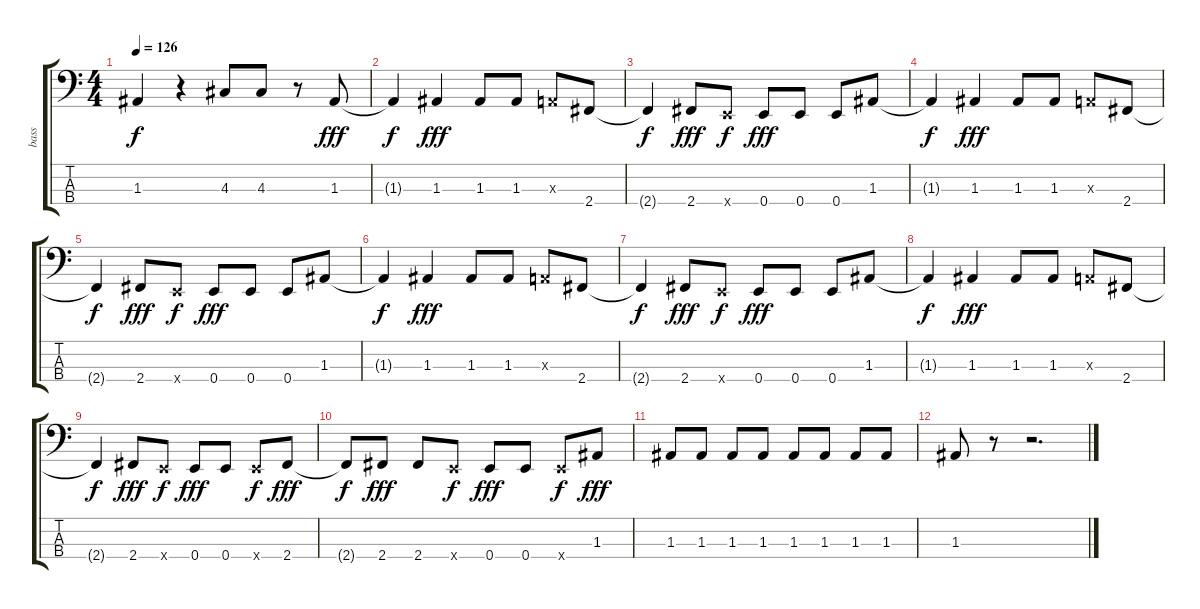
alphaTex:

\track ("bass" "bass") {instrument electricbasspick}
\staff {score tabs}
\tuning (G2 D2 A1 E1) {hide}
\ts (4 4)
\tempo 126
\clef f4
\ks c
1.3{t}.4{dy f} r.4 4.3.8 4.3.8 r.8 1.3.8{dy fff} |
1.3{t}.4{dy f} 1.3.4{dy fff} 1.3.8 1.3.8 0.3{x}.8 2.4.8 |
2.4{t}.4{dy f} 2.4.8{dy fff} 0.4{x}.8{dy f} 0.4.8{dy fff} 0.4.8 0.4.8 1.3.8 |
1.3{t}.4{dy f} 1.3.4{dy fff} 1.3.8 1.3.8 0.3{x}.8 2.4.8 |
2.4{t}.4{dy f} 2.4.8{dy fff} 0.4{x}.8{dy f} 0.4.8{dy fff} 0.4.8 0.4.8 1.3.8 |
1.3{t}.4{dy f} 1.3.4{dy fff} 1.3.8 1.3.8 0.3{x}.8 2.4.8 |
2.4{t}.4{dy f} 2.4.8{dy fff} 0.4{x}.8{dy f} 0.4.8{dy fff} 0.4.8 0.4.8 1.3.8 |
1.3{t}.4{dy f} 1.3.4{dy fff} 1.3.8 1.3.8 0.3{x}.8 2.4.8 |
2.4{t}.4{dy f} 2.4.8{dy fff} 0.4{x}.8{dy f} 0.4.8{dy fff} 0.4.8 0.4{x}.8{dy f} 2.4.8{dy fff} |
2.4{t}.8{dy f} 2.4.8{dy fff} 2.4.8 0.4{x}.8{dy f} 0.4.8{dy fff} 0.4.8 0.4{x}.8{dy f} 1.3.8{dy fff} |
1.3.8 1.3.8 1.3.8 1.3.8 1.3.8 1.3.8 1.3.8 1.3.8 |
1.3.8 r.8 r.2{d}
